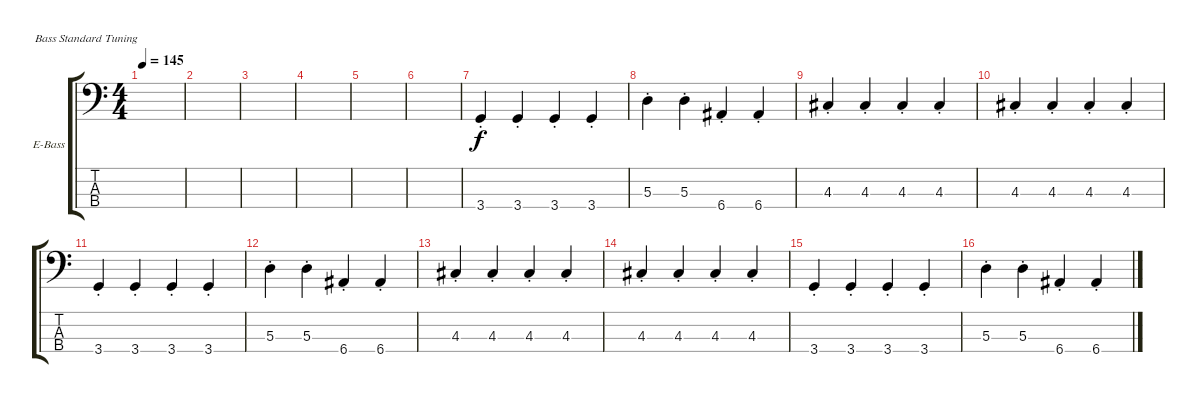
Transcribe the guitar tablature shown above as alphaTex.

\defaultSystemsLayout 4
\bracketExtendMode groupsimilarinstruments
\firstSystemTrackNameOrientation horizontal
\otherSystemsTrackNameOrientation horizontal
\track ("O`Malley" "E-Bass") {instrument electricbassfinger}
\staff {score tabs}
\tuning (G2 D2 A1 E1)
\ts (4 4)
\tempo 145
\clef f4
\ks c
|
|
|
|
|
|
3.4{st}.4 3.4{st}.4 3.4{st}.4 3.4{st}.4 |
5.3{st}.4 5.3{st}.4 6.4{st}.4 6.4{st}.4 |
4.3{st}.4 4.3{st}.4 4.3{st}.4 4.3{st}.4 |
4.3{st}.4 4.3{st}.4 4.3{st}.4 4.3{st}.4 |
3.4{st}.4 3.4{st}.4 3.4{st}.4 3.4{st}.4 |
5.3{st}.4 5.3{st}.4 6.4{st}.4 6.4{st}.4 |
4.3{st}.4 4.3{st}.4 4.3{st}.4 4.3{st}.4 |
4.3{st}.4 4.3{st}.4 4.3{st}.4 4.3{st}.4 |
3.4{st}.4 3.4{st}.4 3.4{st}.4 3.4{st}.4 |
5.3{st}.4 5.3{st}.4 6.4{st}.4 6.4{st}.4
